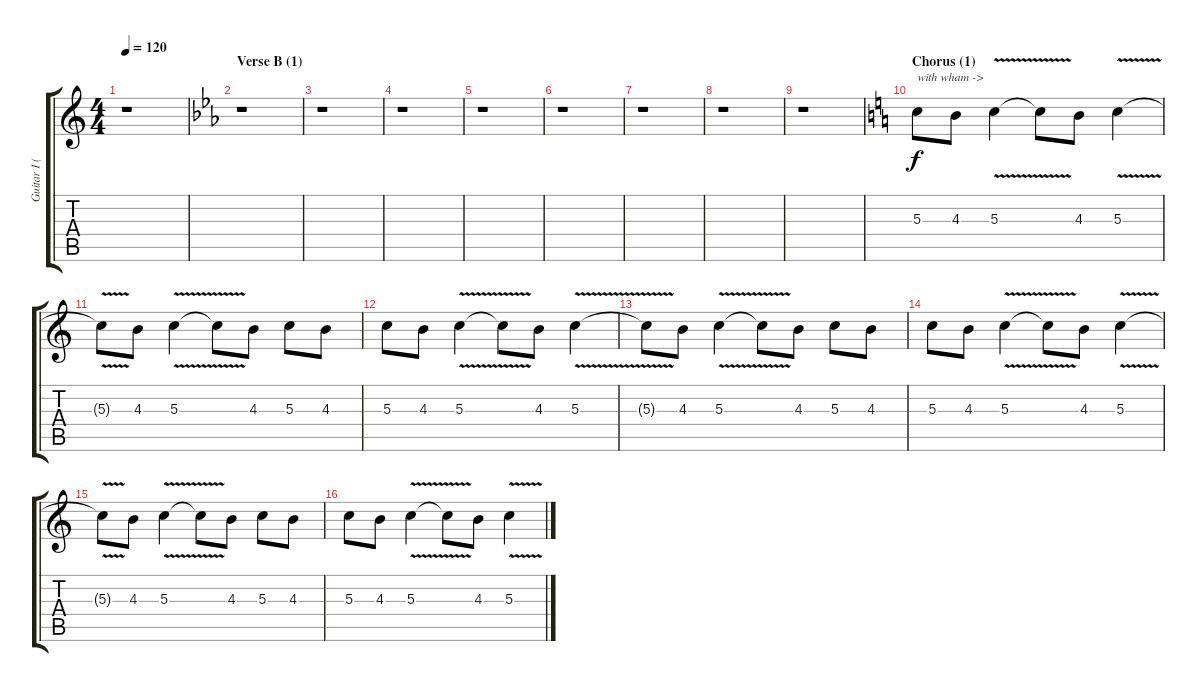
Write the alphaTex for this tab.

\track ("Guitar I (Aiji)" "Guitar I (") {instrument distortionguitar}
\staff {score tabs}
\tuning (E4 B3 G3 D3 A2 E2) {hide}
\ts (4 4)
\tempo 120
\clef g2
\ks c
r.1{dy f} |
\section ("" "Verse B (1)")
\ks eb
r.1 |
r.1 |
r.1 |
r.1 |
r.1 |
r.1 |
r.1 |
r.1 |
\section ("" "Chorus (1)")
\ks c
5.3.8{txt "with wham ->"} 4.3.8 5.3{v}.4 5.3{t}.8 4.3.8 5.3{v}.4 |
5.3{t}.8 4.3.8 5.3{v}.4 5.3{t}.8 4.3.8 5.3.8 4.3.8 |
5.3.8 4.3.8 5.3{v}.4 5.3{t}.8 4.3.8 5.3{v}.4 |
5.3{t}.8 4.3.8 5.3{v}.4 5.3{t}.8 4.3.8 5.3.8 4.3.8 |
5.3.8 4.3.8 5.3{v}.4 5.3{t}.8 4.3.8 5.3{v}.4 |
5.3{t}.8 4.3.8 5.3{v}.4 5.3{t}.8 4.3.8 5.3.8 4.3.8 |
5.3.8 4.3.8 5.3{v}.4 5.3{t}.8 4.3.8 5.3{v}.4
